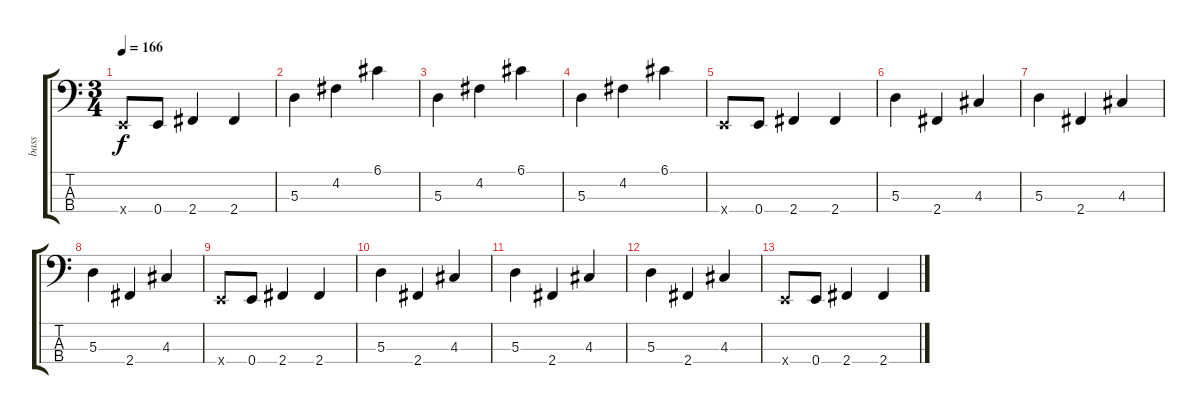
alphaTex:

\track ("bass" "bass") {instrument electricbassfinger}
\staff {score tabs}
\tuning (G2 D2 A1 E1) {hide}
\ts (3 4)
\tempo 166
\clef f4
\ks c
0.4{x}.8{dy f} 0.4.8 2.4.4 2.4.4 |
5.3.4 4.2.4 6.1.4 |
5.3.4 4.2.4 6.1.4 |
5.3.4 4.2.4 6.1.4 |
0.4{x}.8 0.4.8 2.4.4 2.4.4 |
5.3.4 2.4.4 4.3.4 |
5.3.4 2.4.4 4.3.4 |
5.3.4 2.4.4 4.3.4 |
0.4{x}.8 0.4.8 2.4.4 2.4.4 |
5.3.4 2.4.4 4.3.4 |
5.3.4 2.4.4 4.3.4 |
5.3.4 2.4.4 4.3.4 |
0.4{x}.8 0.4.8 2.4.4 2.4.4
